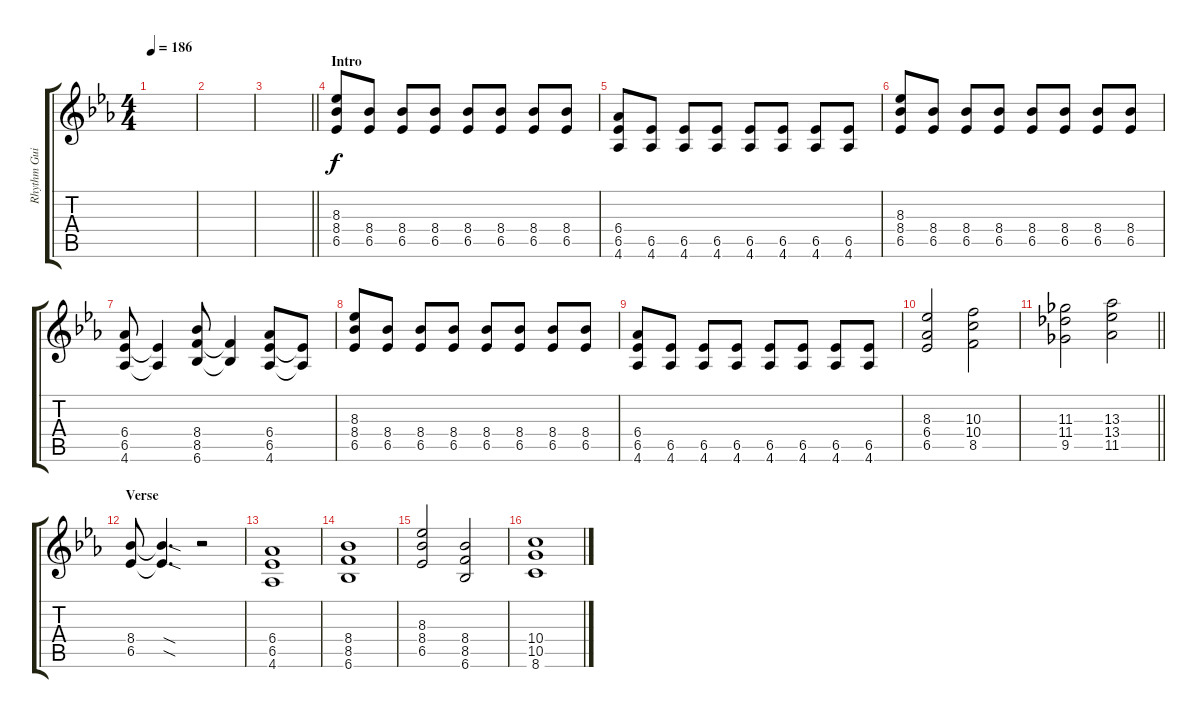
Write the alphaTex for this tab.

\track ("Rhythm Guitar" "Rhythm Gui") {instrument distortionguitar}
\staff {score tabs}
\tuning (E4 B3 G3 D3 A2 E2) {hide}
\ts (4 4)
\tempo 186
\clef g2
\ks eb
|
|
\barLineRight lightlight
|
\section ("" "Intro")
(8.3 8.4 6.5).8 (8.4 6.5).8 (8.4 6.5).8 (8.4 6.5).8 (8.4 6.5).8 (8.4 6.5).8 (8.4 6.5).8 (8.4 6.5).8 |
(6.4 6.5 4.6).8 (6.5 4.6).8 (6.5 4.6).8 (6.5 4.6).8 (6.5 4.6).8 (6.5 4.6).8 (6.5 4.6).8 (6.5 4.6).8 |
(8.3 8.4 6.5).8 (8.4 6.5).8 (8.4 6.5).8 (8.4 6.5).8 (8.4 6.5).8 (8.4 6.5).8 (8.4 6.5).8 (8.4 6.5).8 |
(6.4 6.5 4.6).8 (6.5{t} 4.6{t}).4 (8.4 8.5 6.6).8 (8.5{t} 6.6{t}).4 (6.4 6.5 4.6).8 (6.5{t} 4.6{t}).8 |
(8.3 8.4 6.5).8 (8.4 6.5).8 (8.4 6.5).8 (8.4 6.5).8 (8.4 6.5).8 (8.4 6.5).8 (8.4 6.5).8 (8.4 6.5).8 |
(6.4 6.5 4.6).8 (6.5 4.6).8 (6.5 4.6).8 (6.5 4.6).8 (6.5 4.6).8 (6.5 4.6).8 (6.5 4.6).8 (6.5 4.6).8 |
(8.3 6.4 6.5).2 (10.3 10.4 8.5).2 |
\barLineRight lightlight
(11.3 11.4 9.5).2 (13.3 13.4 11.5).2 |
\section ("" "Verse")
(8.4 6.5).8 (8.4{sod t} 6.5{sod t}).4{d} r.2 |
(6.4 6.5 4.6).1{instrument electricguitarclean} |
(8.4 8.5 6.6).1 |
(8.3 8.4 6.5).2 (8.4 8.5 6.6).2 |
(10.4 10.5 8.6).1
